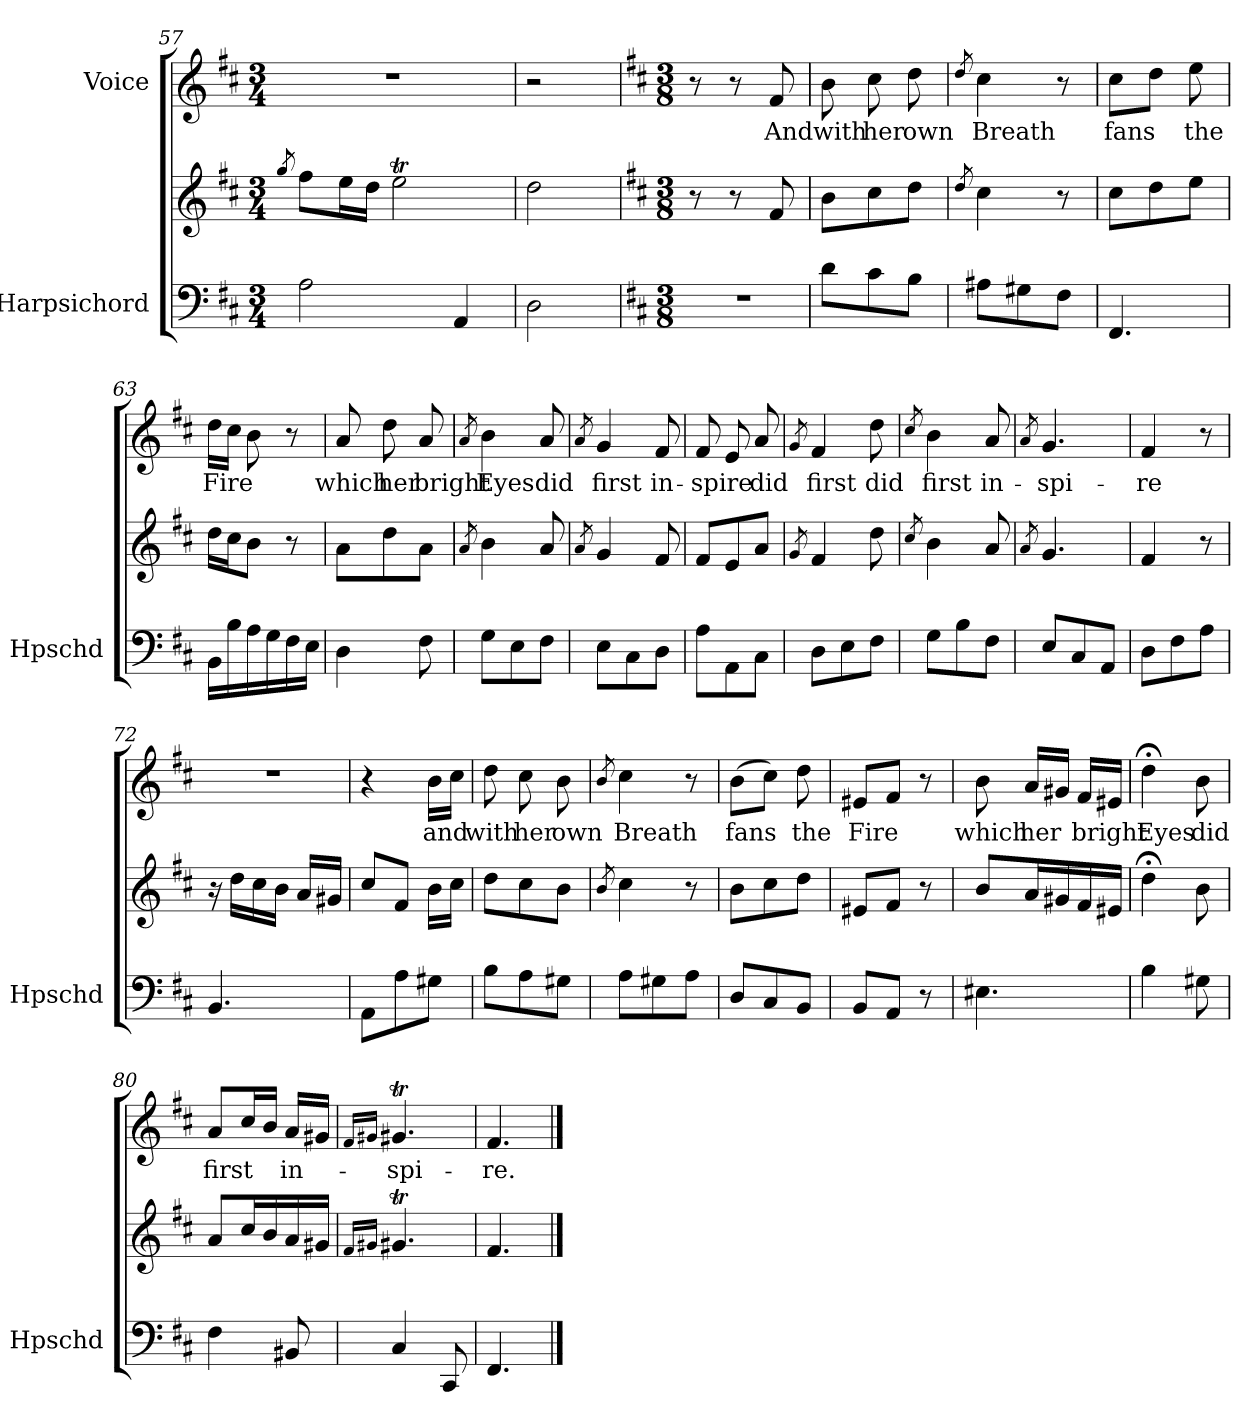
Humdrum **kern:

**kern	**kern	**kern	**text
*part2	*part2	*part1	*part1
*staff3	*staff2	*staff1	*staff1
*I"Harpsichord	*	*I"Voice	*
*I'Hpschd	*	*	*
*clefF4	*clefG2	*clefG2	*
*k[f#c#]	*k[f#c#]	*k[f#c#]	*
*M3/4	*M3/4	*M3/4	*
=57	=57	=57	=57
.	8qgg/	.	.
2A\	8ff#\L	2.r	.
.	16ee\L	.	.
.	16dd\JJ	.	.
.	2eeT\	.	.
4AA/	.	.	.
=58	=58	=58	=58
2D\	2dd\	2r	.
=59	=59	=59	=59
*k[f#c#]	*k[f#c#]	*k[f#c#]	*
*M3/8	*M3/8	*M3/8	*
4.r	8r	8r	.
.	8r	8r	.
.	8f#/	8f#/	And
=60	=60	=60	=60
8d\L	8b\L	8b\	with
8c#\	8cc#\	8cc#\	her
8B\J	8dd\J	8dd\	own
=61	=61	=61	=61
.	8qdd/	8qdd/	.
8A#X\L	4cc#\	4cc#\	Breath
8G#X\	.	.	.
8F#\J	8r	8r	.
=62	=62	=62	=62
4.FF#/	8cc#\L	8cc#\L	fans
.	8dd\	8dd\J	.
.	8ee\J	8ee\	the
=63	=63	=63	=63
16BB\LL	16dd\LL	16dd\LL	Fire
16B\	16cc#\J	16cc#\JJ	.
16A\	8b\J	8b\	.
16G\	.	.	.
16F#\	8r	8r	.
16E\JJ	.	.	.
=64	=64	=64	=64
4D\	8a\L	8a/	which
.	8dd\	8dd\	her
8F#\	8a\J	8a/	bright
=65	=65	=65	=65
.	8qa/	8qa/	.
8G\L	4b\	4b\	Eyes
8E\	.	.	.
8F#\J	8a/	8a/	did
=66	=66	=66	=66
.	8qa/	8qa/	.
8E\L	4g/	4g/	first
8C#\	.	.	.
8D\J	8f#/	8f#/	in-
=67	=67	=67	=67
8A\L	8f#/L	8f#/	-spire
8AA\	8e/	8e/	.
8C#\J	8a/J	8a/	did
=68	=68	=68	=68
.	8qg/	8qg/	.
8D\L	4f#/	4f#/	first
8E\	.	.	.
8F#\J	8dd\	8dd\	did
=69	=69	=69	=69
.	8qcc#/	8qcc#/	.
8G\L	4b\	4b\	first
8B\	.	.	.
8F#\J	8a/	8a/	in-
=70	=70	=70	=70
.	8qa/	8qa/	.
8E/L	4.g/	4.g/	-spi-
8C#/	.	.	.
8AA/J	.	.	.
=71	=71	=71	=71
8D\L	4f#/	4f#/	-re
8F#\	.	.	.
8A\J	8r	8r	.
=72	=72	=72	=72
4.BB/	16r	4.r	.
.	16dd\LL	.	.
.	16cc#\	.	.
.	16b\JJ	.	.
.	16a/LL	.	.
.	16g#X/JJ	.	.
=73	=73	=73	=73
8AA\L	8cc#/L	4r	.
8A\	8f#/J	.	.
8G#X\J	16b\LL	16b\LL	and
.	16cc#\JJ	16cc#\JJ	.
=74	=74	=74	=74
8B\L	8dd\L	8dd\	with
8A\	8cc#\	8cc#\	her
8G#X\J	8b\J	8b\	own
=75	=75	=75	=75
.	8qb/	8qb/	.
8A\L	4cc#\	4cc#\	Breath
8G#X\	.	.	.
8A\J	8r	8r	.
=76	=76	=76	=76
8D/L	8b\L	(8b\L	fans
8C#/	8cc#\	8cc#\J)	.
8BB/J	8dd\J	8dd\	the
=77	=77	=77	=77
8BB/L	8e#X/L	8e#X/L	Fire
8AA/J	8f#/J	8f#/J	.
8r	8r	8r	.
=78	=78	=78	=78
4.E#X\	8b/L	8b\	which
.	16a/L	16a/LL	her
.	16g#X/	16g#X/JJ	.
.	16f#/	16f#/LL	bright
.	16e#X/JJ	16e#X/JJ	.
=79	=79	=79	=79
4B\	4dd;<\	4dd;<\	Eyes
8G#X\	8b\	8b\	did
=80	=80	=80	=80
4F#\	8a/L	8a/L	first
.	16cc#/L	16cc#/L	.
.	16b/	16b/JJ	.
8BB#X/	16a/	16a/LL	in-
.	16g#X/JJ	16g#X/JJ	.
=81	=81	=81	=81
.	16qf#/LL	16qf#/LL	.
.	16qg#X/JJ	16qg#X/JJ	.
4C#/	4.g#Xt/	4.g#Xt/	-spi-
8CC#/	.	.	.
=82	=82	=82	=82
4.FF#/	4.f#/	4.f#/	-re.
==	==	==	==
*-	*-	*-	*-
